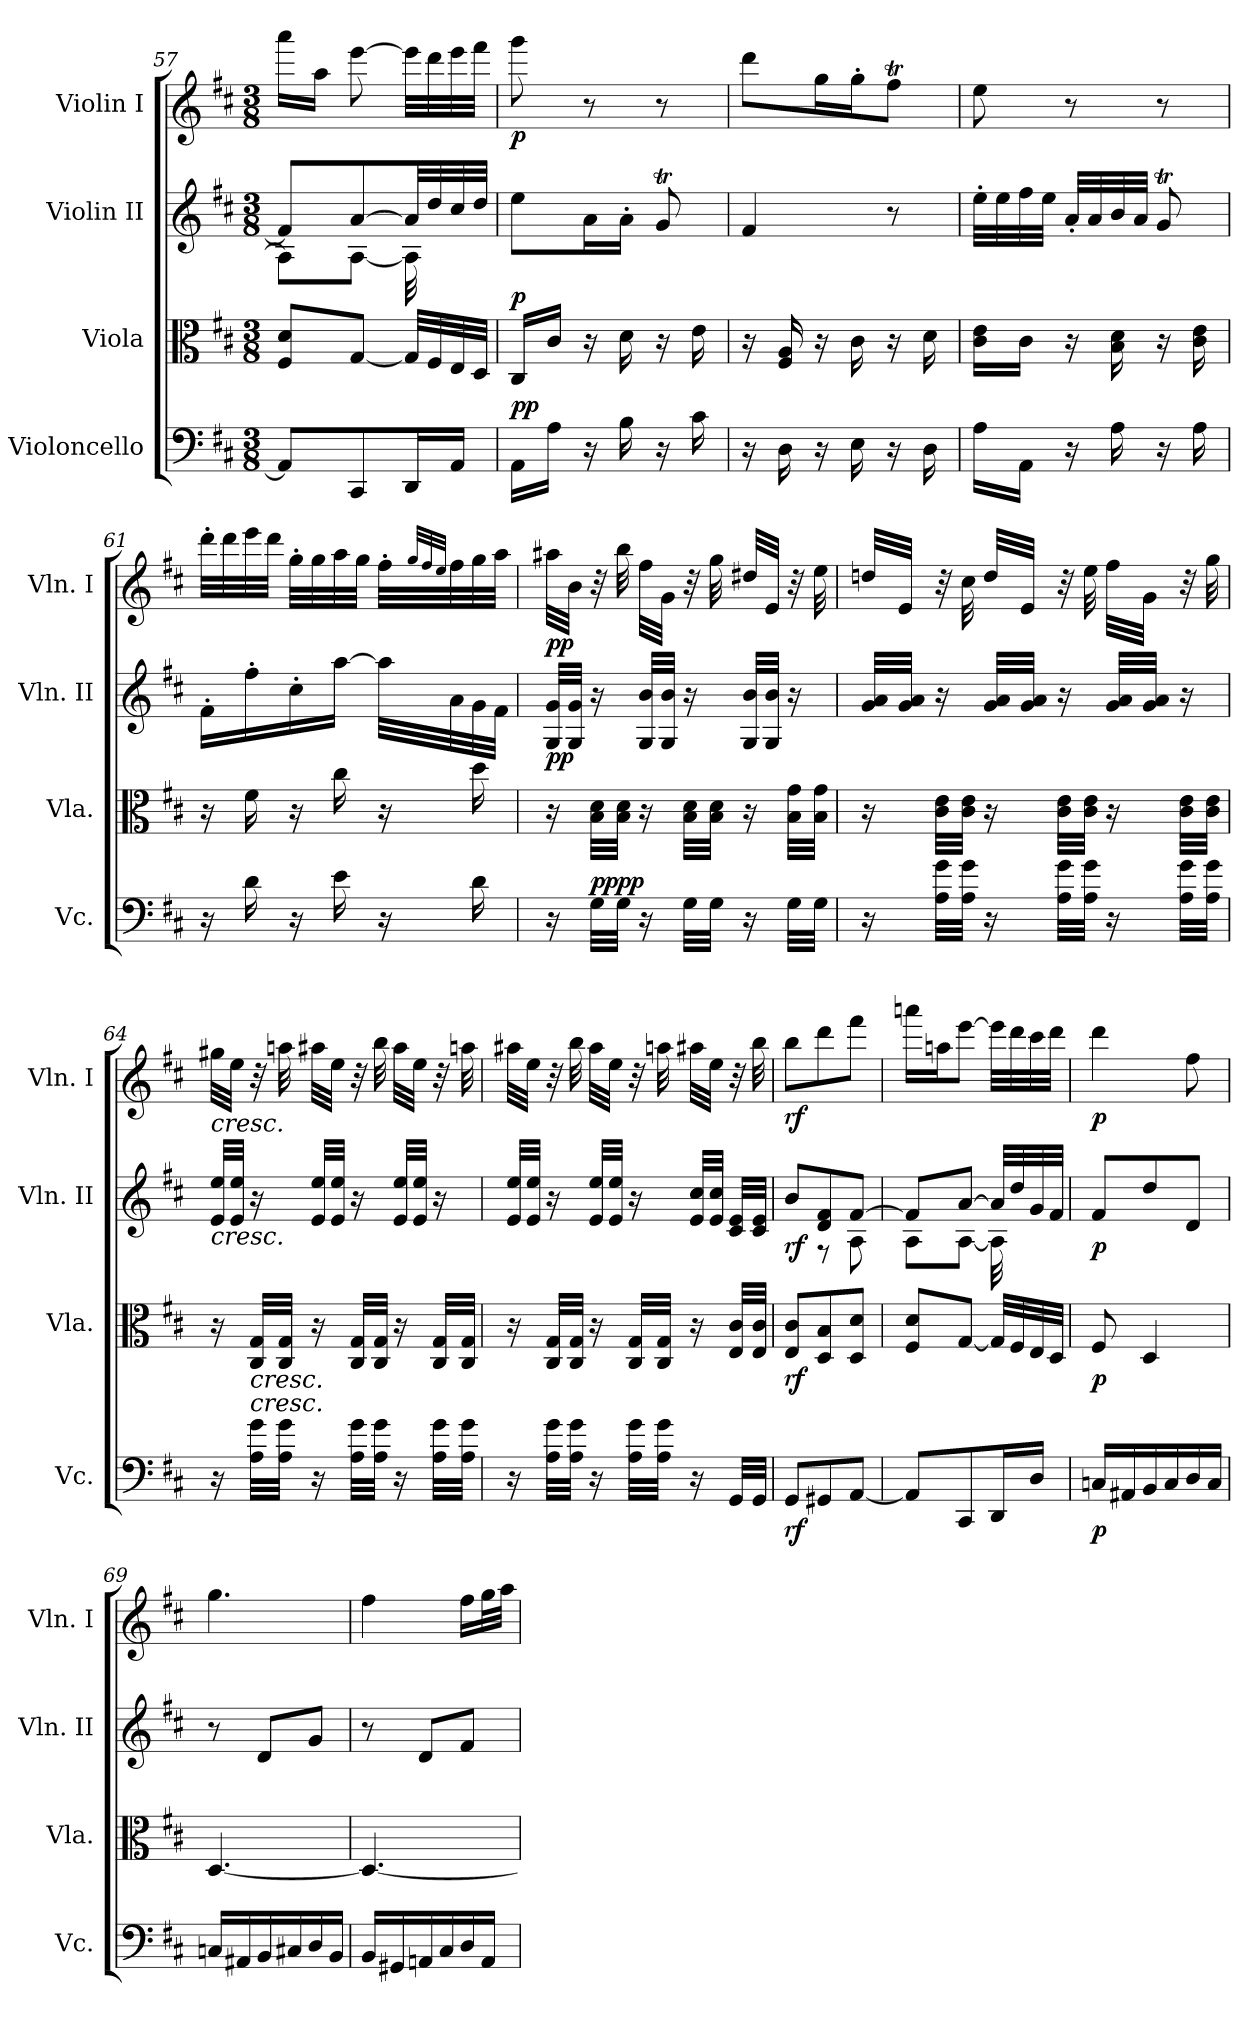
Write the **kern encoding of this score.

**kern	**dynam	**kern	**dynam	**kern	**dynam	**kern	**dynam
*part4	*part4	*part3	*part3	*part2	*part2	*part1	*part1
*staff4	*staff4	*staff3	*staff3	*staff2	*staff2	*staff1	*staff1
*I"Violoncello	*	*I"Viola	*	*I"Violin II	*	*I"Violin I	*
*I'Vc.	*	*I'Vla.	*	*I'Vln. II	*	*I'Vln. I	*
*clefF4	*	*clefC3	*	*clefG2	*	*clefG2	*
*k[f#c#]	*	*k[f#c#]	*	*k[f#c#]	*	*k[f#c#]	*
*M3/8	*	*M3/8	*	*M3/8	*	*M3/8	*
=57	=57	=57	=57	=57	=57	=57	=57
*	*	*	*	*^	*	*	*
8AA/L]	.	8F#/ 8d/L	.	8f#/L]	8A\L]	.	16aaa\LL	.
.	.	.	.	.	.	.	16aa\JJ	.
8CC#/	.	[8G/J	.	[8a/	[8A\J	.	[8eee\	.
16DD/L	.	32G/LLL]	.	32a/LL]	32A\]	.	32eee\LLL]	.
.	.	32F#/	.	32dd/	16.ryy	.	32ddd\	.
16AA/JJ	.	32E/	.	32cc#/	.	.	32eee\	.
.	.	32D/JJJ	.	32dd/JJJ	.	.	32fff#\JJJ	.
*	*	*	*	*v	*v	*	*	*
=58	=58	=58	=58	=58	=58	=58	=58
!	!LO:DY:b	!	!	!	!	!	!
!	!LO:DY:n=1:a	!	!LO:DY:a	!	!	!	!LO:DY:b
16AA\LL	p p	16C#/LL	p	8ee\L	.	8ggg\	p
16A\JJ	.	16c#/JJ	.	.	.	.	.
16r	.	16r	.	16a\L	.	8r	.
16B\	.	16d\	.	16a'\JJ	.	.	.
16r	.	16r	.	8gT/	.	8r	.
16c#\	.	16e\	.	.	.	.	.
=59	=59	=59	=59	=59	=59	=59	=59
16r	.	16r	.	4f#/	.	8ddd\L	.
16D\	.	16F#/ 16A/	.	.	.	.	.
16r	.	16r	.	.	.	16gg\L	.
16E\	.	16c#\	.	.	.	16gg'\J	.
16r	.	16r	.	8r	.	8ff#t\J	.
16D\	.	16d\	.	.	.	.	.
=60	=60	=60	=60	=60	=60	=60	=60
16A\LL	.	16c#\ 16e\LL	.	32ee'\LLL	.	8ee\	.
.	.	.	.	32ee\	.	.	.
16AA\JJ	.	16c#\JJ	.	32ff#\	.	.	.
.	.	.	.	32ee\JJJ	.	.	.
16r	.	16r	.	32a'/LLL	.	8r	.
.	.	.	.	32a/	.	.	.
16A\	.	16B\ 16d\	.	32b/	.	.	.
.	.	.	.	32a/JJJ	.	.	.
16r	.	16r	.	8gT/	.	8r	.
16A\	.	16c#\ 16e\	.	.	.	.	.
=61	=61	=61	=61	=61	=61	=61	=61
16r	.	16r	.	16f#'\LL	.	32ddd'\LLL	.
.	.	.	.	.	.	32ddd\	.
16d\	.	16f#\	.	16ff#'\	.	32eee\	.
.	.	.	.	.	.	32ddd\JJJ	.
16r	.	16r	.	16cc#'\	.	32gg'\LLL	.
.	.	.	.	.	.	32gg\	.
16e\	.	16cc#\	.	[16aa\JJ	.	32aa\	.
.	.	.	.	.	.	32gg\JJJ	.
16r	.	16r	.	32aa\LLL]	.	32ff#'\LLL	.
.	.	.	.	.	.	32qgg/LLL	.
.	.	.	.	.	.	32qff#/	.
.	.	.	.	.	.	32qee/JJJ	.
.	.	.	.	32a\	.	32ff#\	.
16d\	.	16dd\	.	32g\	.	32gg\	.
.	.	.	.	32f#\JJJ	.	32aa\JJJ	.
=62	=62	=62	=62	=62	=62	=62	=62
!	!	!	!	!	!LO:DY:b	!	!LO:DY:b
16r	.	16r	.	32G/ 32g/LLL	pp	32aa#X\LLL	pp
.	.	.	.	32G/ 32g/JJJ	.	32b\JJJ	.
!	!LO:DY:b	!	!	!	!	!	!
!	!LO:DY:n=1:a	!	!	!	!	!	!
32G\LLL	pp pp	32B\ 32d\LLL	.	16r	.	32r	.
32G\JJJ	.	32B\ 32d\JJJ	.	.	.	32bb\	.
16r	.	16r	.	32G/ 32b/LLL	.	32ff#\LLL	.
.	.	.	.	32G/ 32b/JJJ	.	32g\JJJ	.
32G\LLL	.	32B\ 32d\LLL	.	16r	.	32r	.
32G\JJJ	.	32B\ 32d\JJJ	.	.	.	32gg\	.
16r	.	16r	.	32G/ 32b/LLL	.	32dd#X/LLL	.
.	.	.	.	32G/ 32b/JJJ	.	32e/JJJ	.
32G\LLL	.	32B\ 32g\LLL	.	16r	.	32r	.
32G\JJJ	.	32B\ 32g\JJJ	.	.	.	32ee\	.
=63	=63	=63	=63	=63	=63	=63	=63
16r	.	16r	.	32g/ 32a/LLL	.	32ddn/LLL	.
.	.	.	.	32g/ 32a/JJJ	.	32e/JJJ	.
32A\ 32g\LLL	.	32c#\ 32e\LLL	.	16r	.	32r	.
32A\ 32g\JJJ	.	32c#\ 32e\JJJ	.	.	.	32cc#\	.
16r	.	16r	.	32g/ 32a/LLL	.	32dd/LLL	.
.	.	.	.	32g/ 32a/JJJ	.	32e/JJJ	.
32A\ 32g\LLL	.	32c#\ 32e\LLL	.	16r	.	32r	.
32A\ 32g\JJJ	.	32c#\ 32e\JJJ	.	.	.	32ee\	.
16r	.	16r	.	32g/ 32a/LLL	.	32ff#\LLL	.
.	.	.	.	32g/ 32a/JJJ	.	32g\JJJ	.
32A\ 32g\LLL	.	32c#\ 32e\LLL	.	16r	.	32r	.
32A\ 32g\JJJ	.	32c#\ 32e\JJJ	.	.	.	32gg\	.
=64	=64	=64	=64	=64	=64	=64	=64
!	!	!	!	!	!	!LO:TX:b:i:t=cresc.	!
!	!	!	!	!LO:TX:b:i:t=cresc.	!	!	!
16r	.	16r	.	32e/ 32ee/LLL	.	32gg#X\LLL	.
.	.	.	.	32e/ 32ee/JJJ	.	32ee\JJJ	.
!	!	!LO:TX:b:i:t=cresc.	!	!	!	!	!
!LO:TX:a:i:t=cresc.	!	!	!	!	!	!	!
32A\ 32g\LLL	.	32C#/ 32G/LLL	.	16r	.	32r	.
32A\ 32g\JJJ	.	32C#/ 32G/JJJ	.	.	.	32aan\	.
16r	.	16r	.	32e/ 32ee/LLL	.	32aa#X\LLL	.
.	.	.	.	32e/ 32ee/JJJ	.	32ee\JJJ	.
32A\ 32g\LLL	.	32C#/ 32G/LLL	.	16r	.	32r	.
32A\ 32g\JJJ	.	32C#/ 32G/JJJ	.	.	.	32bb\	.
16r	.	16r	.	32e/ 32ee/LLL	.	32aa#\LLL	.
.	.	.	.	32e/ 32ee/JJJ	.	32ee\JJJ	.
32A\ 32g\LLL	.	32C#/ 32G/LLL	.	16r	.	32r	.
32A\ 32g\JJJ	.	32C#/ 32G/JJJ	.	.	.	32aan\	.
=65	=65	=65	=65	=65	=65	=65	=65
16r	.	16r	.	32e/ 32ee/LLL	.	32aa#X\LLL	.
.	.	.	.	32e/ 32ee/JJJ	.	32ee\JJJ	.
32A\ 32g\LLL	.	32C#/ 32G/LLL	.	16r	.	32r	.
32A\ 32g\JJJ	.	32C#/ 32G/JJJ	.	.	.	32bb\	.
16r	.	16r	.	32e/ 32ee/LLL	.	32aa#\LLL	.
.	.	.	.	32e/ 32ee/JJJ	.	32ee\JJJ	.
32A\ 32g\LLL	.	32C#/ 32G/LLL	.	16r	.	32r	.
32A\ 32g\JJJ	.	32C#/ 32G/JJJ	.	.	.	32aan\	.
16r	.	16r	.	32e/ 32cc#/LLL	.	32aa#X\LLL	.
.	.	.	.	32e/ 32cc#/JJJ	.	32ee\JJJ	.
32GG/LLL	.	32E/ 32c#/LLL	.	32c#/ 32e/LLL	.	32r	.
32GG/JJJ	.	32E/ 32c#/JJJ	.	32c#/ 32e/JJJ	.	32bb\	.
=66	=66	=66	=66	=66	=66	=66	=66
*	*	*	*	*^	*	*	*
!	!LO:DY:b	!	!LO:DY:b	!	!	!LO:DY:b	!	!LO:DY:b
8GG/L	rf	8E/ 8c#/L	rf	8b/L	8ryy	rf	8bb\L	rf
8GG#X/	.	8D/ 8B/	.	8d/ 8f#/	8r	.	8ddd\	.
[8AA/J	.	8D/ 8d/J	.	[8f#/J	8A\	.	8fff#\J	.
=67	=67	=67	=67	=67	=67	=67	=67	=67
8AA/L]	.	8F#/ 8d/L	.	8f#/L]	8A\L	.	16aaan\LL	.
.	.	.	.	.	.	.	16aan\J	.
8CC#/	.	[8G/J	.	[8a/J	[8A\J	.	[8eee\J	.
16DD/L	.	32G/LLL]	.	32a/LLL]	32A\]	.	32eee\LLL]	.
.	.	32F#/	.	32dd/	16.ryy	.	32ddd\	.
16D/JJ	.	32E/	.	32g/	.	.	32ccc#\	.
.	.	32D/JJJ	.	32f#/JJJ	.	.	32ddd\JJJ	.
*	*	*	*	*v	*v	*	*	*
=68	=68	=68	=68	=68	=68	=68	=68
!	!LO:DY:b	!	!LO:DY:b	!	!LO:DY:b	!	!LO:DY:b
16Cn/LL	p	8F#/	p	8f#/L	p	4ddd\	p
16AA#X/	.	.	.	.	.	.	.
16BB/	.	4D/	.	8dd/	.	.	.
16C/	.	.	.	.	.	.	.
16D/	.	.	.	8d/J	.	8ff#\	.
16C/JJ	.	.	.	.	.	.	.
=69	=69	=69	=69	=69	=69	=69	=69
16Cn/LL	.	[4.D/	.	8r	.	4.gg\	.
16AA#X/	.	.	.	.	.	.	.
16BB/	.	.	.	8d/L	.	.	.
16C#X/	.	.	.	.	.	.	.
16D/	.	.	.	8g/J	.	.	.
16BB/JJ	.	.	.	.	.	.	.
=70	=70	=70	=70	=70	=70	=70	=70
16BB/LL	.	4.D/_	.	8r	.	4ff#\	.
16GG#X/	.	.	.	.	.	.	.
16AAn/	.	.	.	8d/L	.	.	.
16C#/	.	.	.	.	.	.	.
16D/	.	.	.	8f#/J	.	16ff#\LL	.
16AA/JJ	.	.	.	.	.	32gg\L	.
.	.	.	.	.	.	32aa\JJJ	.
=	=	=	=	=	=	=	=
*-	*-	*-	*-	*-	*-	*-	*-
